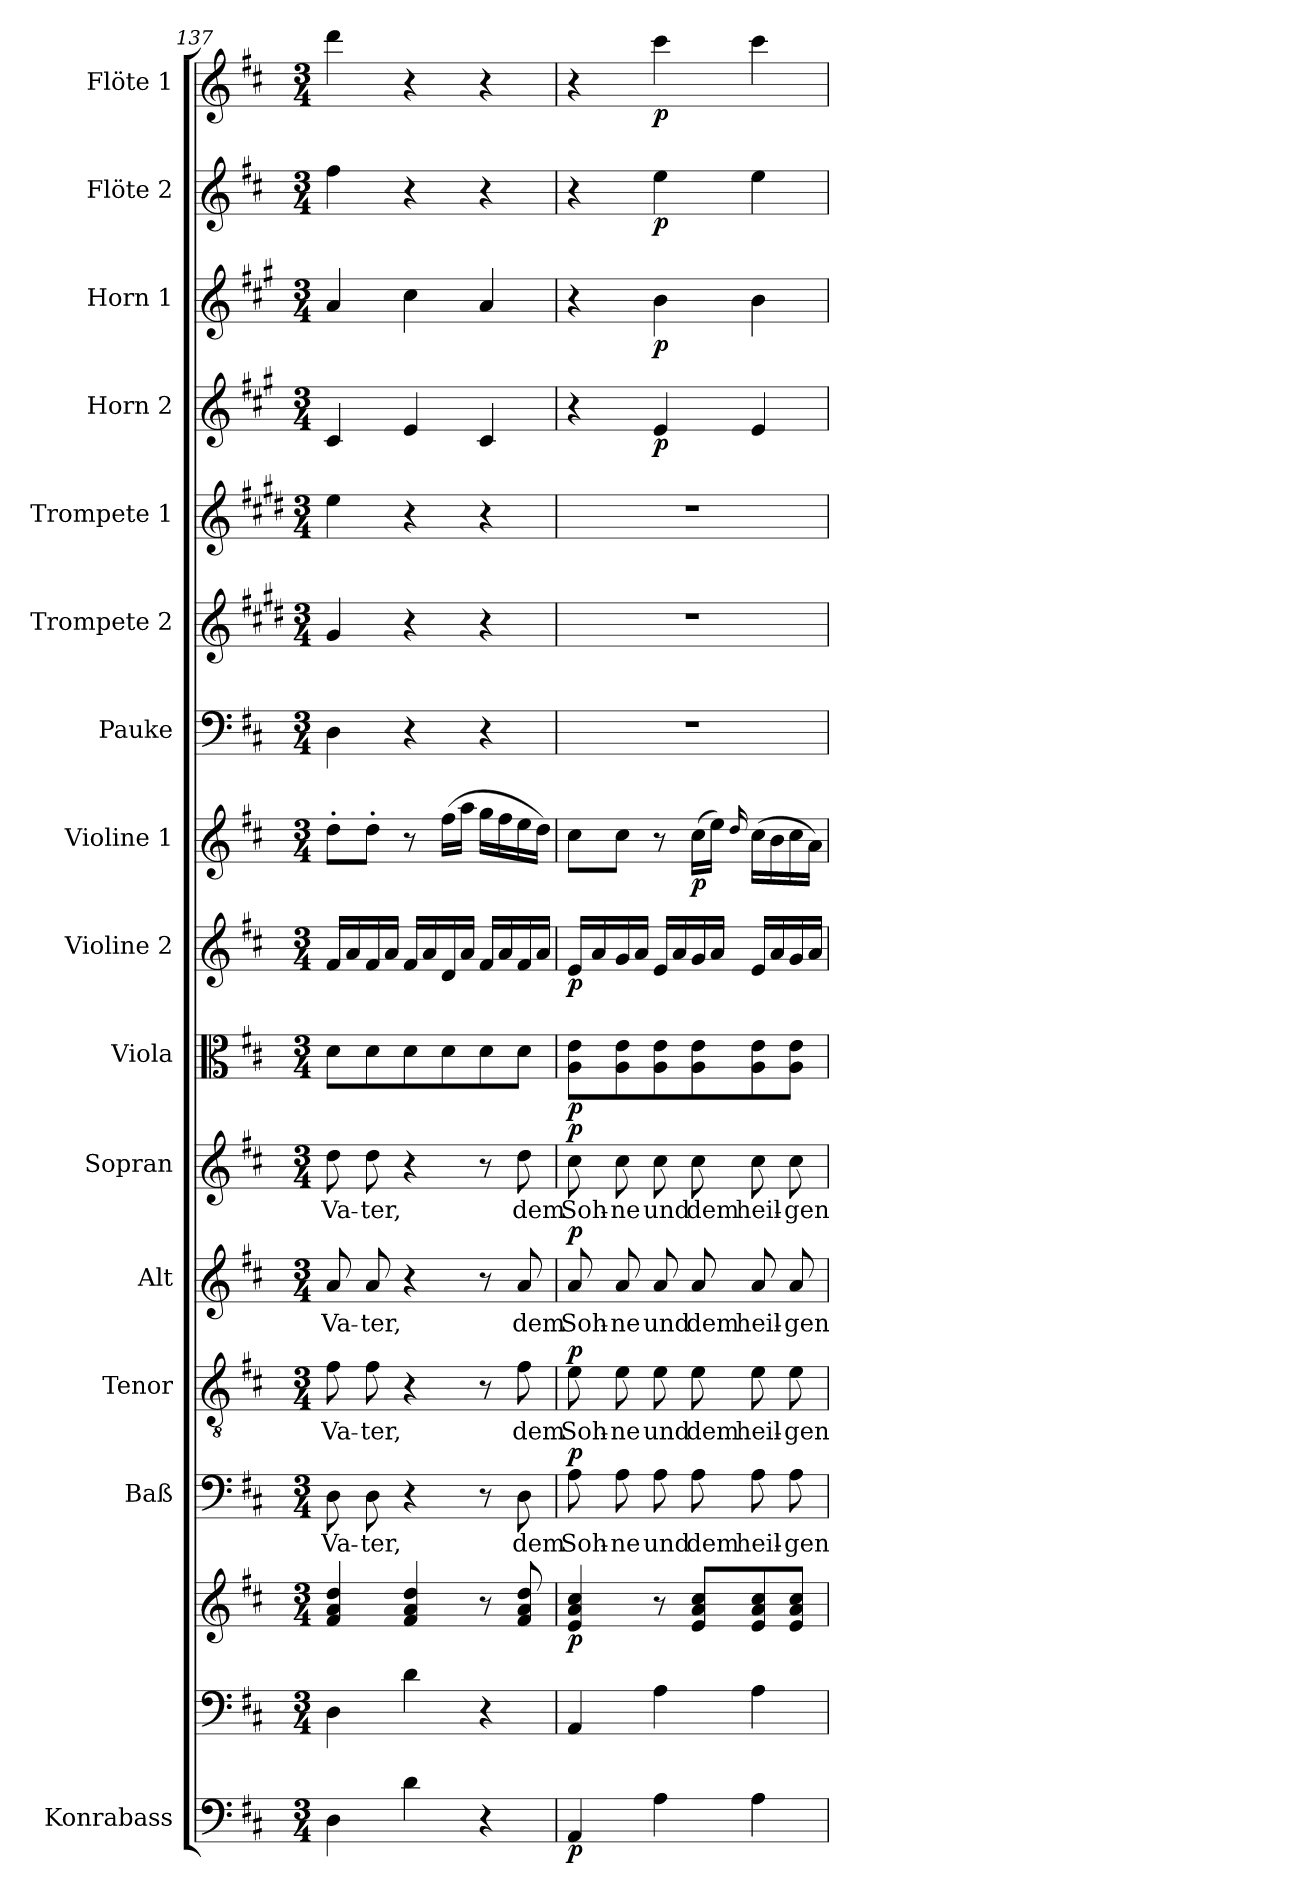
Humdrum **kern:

**kern	**dynam	**kern	**kern	**dynam	**kern	**text	**dynam	**kern	**text	**dynam	**kern	**text	**dynam	**kern	**text	**dynam	**kern	**dynam	**kern	**dynam	**kern	**dynam	**kern	**kern	**kern	**kern	**dynam	**kern	**dynam	**kern	**dynam	**kern	**dynam
*part16	*part16	*part15	*part15	*part15	*part14	*part14	*part14	*part13	*part13	*part13	*part12	*part12	*part12	*part11	*part11	*part11	*part10	*part10	*part9	*part9	*part8	*part8	*part7	*part6	*part5	*part4	*part4	*part3	*part3	*part2	*part2	*part1	*part1
*staff17	*staff17	*staff16	*staff15	*staff15/16	*staff14	*staff14	*staff14	*staff13	*staff13	*staff13	*staff12	*staff12	*staff12	*staff11	*staff11	*staff11	*staff10	*staff10	*staff9	*staff9	*staff8	*staff8	*staff7	*staff6	*staff5	*staff4	*staff4	*staff3	*staff3	*staff2	*staff2	*staff1	*staff1
*I"Konrabass	*	*	*	*	*I"Baß	*	*	*I"Tenor	*	*	*I"Alt	*	*	*I"Sopran	*	*	*I"Viola	*	*I"Violine 2	*	*I"Violine 1	*	*I"Pauke	*I"Trompete 2	*I"Trompete 1	*I"Horn 2	*	*I"Horn 1	*	*I"Flöte 2	*	*I"Flöte 1	*
*I'Kb.	*	*	*	*	*I'Baß	*	*	*I'Ten	*	*	*I'Alt	*	*	*I'Sop	*	*	*I'Vla.	*	*I'Vln. 2	*	*I'Vln. 1	*	*I'Pk.	*I'Trp. 2	*I'Trp. 1	*I'Hrn. 2	*	*I'Hrn. 1	*	*I'Fl. 2	*	*I'Fl. 1	*
*clefF4	*	*clefF4	*clefG2	*	*clefF4	*	*	*clefGv2	*	*	*clefG2	*	*	*clefG2	*	*	*clefC3	*	*clefG2	*	*clefG2	*	*clefF4	*clefG2	*clefG2	*clefG2	*	*clefG2	*	*clefG2	*	*clefG2	*
*ITrd7c12	*	*	*	*	*	*	*	*	*	*	*	*	*	*	*	*	*	*	*	*	*	*	*	*ITrd1c2	*ITrd1c2	*ITrd4c7	*	*ITrd4c7	*	*	*	*	*
*k[f#c#]	*	*k[f#c#]	*k[f#c#]	*	*k[f#c#]	*	*	*k[f#c#]	*	*	*k[f#c#]	*	*	*k[f#c#]	*	*	*k[f#c#]	*	*k[f#c#]	*	*k[f#c#]	*	*k[f#c#]	*k[f#c#]	*k[f#c#]	*k[f#c#]	*	*k[f#c#]	*	*k[f#c#]	*	*k[f#c#]	*
*D:	*	*D:	*D:	*	*D:	*	*	*D:	*	*	*D:	*	*	*D:	*	*	*D:	*	*D:	*	*D:	*	*D:	*D:	*D:	*D:	*	*D:	*	*D:	*	*D:	*
*M3/4	*	*M3/4	*M3/4	*	*M3/4	*	*	*M3/4	*	*	*M3/4	*	*	*M3/4	*	*	*M3/4	*	*M3/4	*	*M3/4	*	*M3/4	*M3/4	*M3/4	*M3/4	*	*M3/4	*	*M3/4	*	*M3/4	*
=137	=137	=137	=137	=137	=137	=137	=137	=137	=137	=137	=137	=137	=137	=137	=137	=137	=137	=137	=137	=137	=137	=137	=137	=137	=137	=137	=137	=137	=137	=137	=137	=137	=137
!	!	!	!	!	!	!LO:LY:b	!	!	!LO:LY:b	!	!	!LO:LY:b	!	!	!LO:LY:b	!	!	!	!	!	!	!	!	!	!	!	!	!	!	!	!	!	!
4DD\	.	4D\	4f#/ 4a/ 4dd/	.	8D\	Va-	.	8f#\	Va-	.	8a/	Va-	.	8dd\	Va-	.	8d\L	.	16f#/LL	.	8dd'>\L	.	4D\	4f#/	4dd\	4F#/	.	4d/	.	4ff#\	.	4ddd\	.
.	.	.	.	.	.	.	.	.	.	.	.	.	.	.	.	.	.	.	16a/	.	.	.	.	.	.	.	.	.	.	.	.	.	.
!	!	!	!	!	!	!LO:LY:b	!	!	!LO:LY:b	!	!	!LO:LY:b	!	!	!LO:LY:b	!	!	!	!	!	!	!	!	!	!	!	!	!	!	!	!	!	!
.	.	.	.	.	8D\	-ter,	.	8f#\	-ter,	.	8a/	-ter,	.	8dd\	-ter,	.	8d\	.	16f#/	.	8dd'>\J	.	.	.	.	.	.	.	.	.	.	.	.
.	.	.	.	.	.	.	.	.	.	.	.	.	.	.	.	.	.	.	16a/JJ	.	.	.	.	.	.	.	.	.	.	.	.	.	.
4D\	.	4d\	4f#/ 4a/ 4dd/	.	4r	.	.	4r	.	.	4r	.	.	4r	.	.	8d\	.	16f#/LL	.	8r	.	4r	4r	4r	4A/	.	4f#\	.	4r	.	4r	.
.	.	.	.	.	.	.	.	.	.	.	.	.	.	.	.	.	.	.	16a/	.	.	.	.	.	.	.	.	.	.	.	.	.	.
.	.	.	.	.	.	.	.	.	.	.	.	.	.	.	.	.	8d\	.	16d/	.	(>16ff#\LL	.	.	.	.	.	.	.	.	.	.	.	.
.	.	.	.	.	.	.	.	.	.	.	.	.	.	.	.	.	.	.	16a/JJ	.	16aa\JJ	.	.	.	.	.	.	.	.	.	.	.	.
4r	.	4r	8r	.	8r	.	.	8r	.	.	8r	.	.	8r	.	.	8d\	.	16f#/LL	.	16gg\LL	.	4r	4r	4r	4F#/	.	4d/	.	4r	.	4r	.
.	.	.	.	.	.	.	.	.	.	.	.	.	.	.	.	.	.	.	16a/	.	16ff#\	.	.	.	.	.	.	.	.	.	.	.	.
!	!	!	!	!	!	!LO:LY:b	!	!	!LO:LY:b	!	!	!LO:LY:b	!	!	!LO:LY:b	!	!	!	!	!	!	!	!	!	!	!	!	!	!	!	!	!	!
.	.	.	8f#/ 8a/ 8dd/	.	8D\	dem	.	8f#\	dem	.	8a/	dem	.	8dd\	dem	.	8d\J	.	16f#/	.	16ee\	.	.	.	.	.	.	.	.	.	.	.	.
.	.	.	.	.	.	.	.	.	.	.	.	.	.	.	.	.	.	.	16a/JJ	.	16dd\JJ)	.	.	.	.	.	.	.	.	.	.	.	.
=138	=138	=138	=138	=138	=138	=138	=138	=138	=138	=138	=138	=138	=138	=138	=138	=138	=138	=138	=138	=138	=138	=138	=138	=138	=138	=138	=138	=138	=138	=138	=138	=138	=138
!	!LO:DY:b	!	!	!LO:DY:b	!	!LO:LY:b	!LO:DY:a	!	!LO:LY:b	!LO:DY:a	!	!LO:LY:b	!LO:DY:a	!	!LO:LY:b	!LO:DY:a	!	!LO:DY:b	!	!LO:DY:b	!	!	!	!	!	!	!	!	!	!	!	!	!
4AAA/	p	4AA/	4e/ 4a/ 4cc#/	p	8A\	Soh-	p	8e\	Soh-	p	8a/	Soh-	p	8cc#\	Soh-	p	8A\ 8e\L	p	16e/LL	p	8cc#\L	.	2.r	2.r	2.r	4r	.	4r	.	4r	.	4r	.
.	.	.	.	.	.	.	.	.	.	.	.	.	.	.	.	.	.	.	16a/	.	.	.	.	.	.	.	.	.	.	.	.	.	.
!	!	!	!	!	!	!LO:LY:b	!	!	!LO:LY:b	!	!	!LO:LY:b	!	!	!LO:LY:b	!	!	!	!	!	!	!	!	!	!	!	!	!	!	!	!	!	!
.	.	.	.	.	8A\	-ne	.	8e\	-ne	.	8a/	-ne	.	8cc#\	-ne	.	8A\ 8e\	.	16g/	.	8cc#\J	.	.	.	.	.	.	.	.	.	.	.	.
.	.	.	.	.	.	.	.	.	.	.	.	.	.	.	.	.	.	.	16a/JJ	.	.	.	.	.	.	.	.	.	.	.	.	.	.
!	!	!	!	!	!	!LO:LY:b	!	!	!LO:LY:b	!	!	!LO:LY:b	!	!	!LO:LY:b	!	!	!	!	!	!	!	!	!	!	!	!LO:DY:b	!	!LO:DY:b	!	!LO:DY:b	!	!LO:DY:b
4AA\	.	4A\	8r	.	8A\	und	.	8e\	und	.	8a/	und	.	8cc#\	und	.	8A\ 8e\	.	16e/LL	.	8r	.	.	.	.	4A/	p	4e\	p	4ee\	p	4ccc#\	p
.	.	.	.	.	.	.	.	.	.	.	.	.	.	.	.	.	.	.	16a/	.	.	.	.	.	.	.	.	.	.	.	.	.	.
!	!	!	!	!	!	!LO:LY:b	!	!	!LO:LY:b	!	!	!LO:LY:b	!	!	!LO:LY:b	!	!	!	!	!	!	!LO:DY:b	!	!	!	!	!	!	!	!	!	!	!
.	.	.	8e/ 8a/ 8cc#/L	.	8A\	dem	.	8e\	dem	.	8a/	dem	.	8cc#\	dem	.	8A\ 8e\	.	16g/	.	(>16cc#\LL	p	.	.	.	.	.	.	.	.	.	.	.
.	.	.	.	.	.	.	.	.	.	.	.	.	.	.	.	.	.	.	16a/JJ	.	16ee\JJ)	.	.	.	.	.	.	.	.	.	.	.	.
.	.	.	.	.	.	.	.	.	.	.	.	.	.	.	.	.	.	.	.	.	16qqdd/	.	.	.	.	.	.	.	.	.	.	.	.
!	!	!	!	!	!	!LO:LY:b	!	!	!LO:LY:b	!	!	!LO:LY:b	!	!	!LO:LY:b	!	!	!	!	!	!	!	!	!	!	!	!	!	!	!	!	!	!
4AA\	.	4A\	8e/ 8a/ 8cc#/	.	8A\	heil-	.	8e\	heil-	.	8a/	heil-	.	8cc#\	heil-	.	8A\ 8e\	.	16e/LL	.	(>16cc#\LL	.	.	.	.	4A/	.	4e\	.	4ee\	.	4ccc#\	.
.	.	.	.	.	.	.	.	.	.	.	.	.	.	.	.	.	.	.	16a/	.	16b\	.	.	.	.	.	.	.	.	.	.	.	.
!	!	!	!	!	!	!LO:LY:b	!	!	!LO:LY:b	!	!	!LO:LY:b	!	!	!LO:LY:b	!	!	!	!	!	!	!	!	!	!	!	!	!	!	!	!	!	!
.	.	.	8e/ 8a/ 8cc#/J	.	8A\	-gen	.	8e\	-gen	.	8a/	-gen	.	8cc#\	-gen	.	8A\ 8e\J	.	16g/	.	16cc#\	.	.	.	.	.	.	.	.	.	.	.	.
.	.	.	.	.	.	.	.	.	.	.	.	.	.	.	.	.	.	.	16a/JJ	.	16a\JJ)	.	.	.	.	.	.	.	.	.	.	.	.
=	=	=	=	=	=	=	=	=	=	=	=	=	=	=	=	=	=	=	=	=	=	=	=	=	=	=	=	=	=	=	=	=	=
*-	*-	*-	*-	*-	*-	*-	*-	*-	*-	*-	*-	*-	*-	*-	*-	*-	*-	*-	*-	*-	*-	*-	*-	*-	*-	*-	*-	*-	*-	*-	*-	*-	*-
